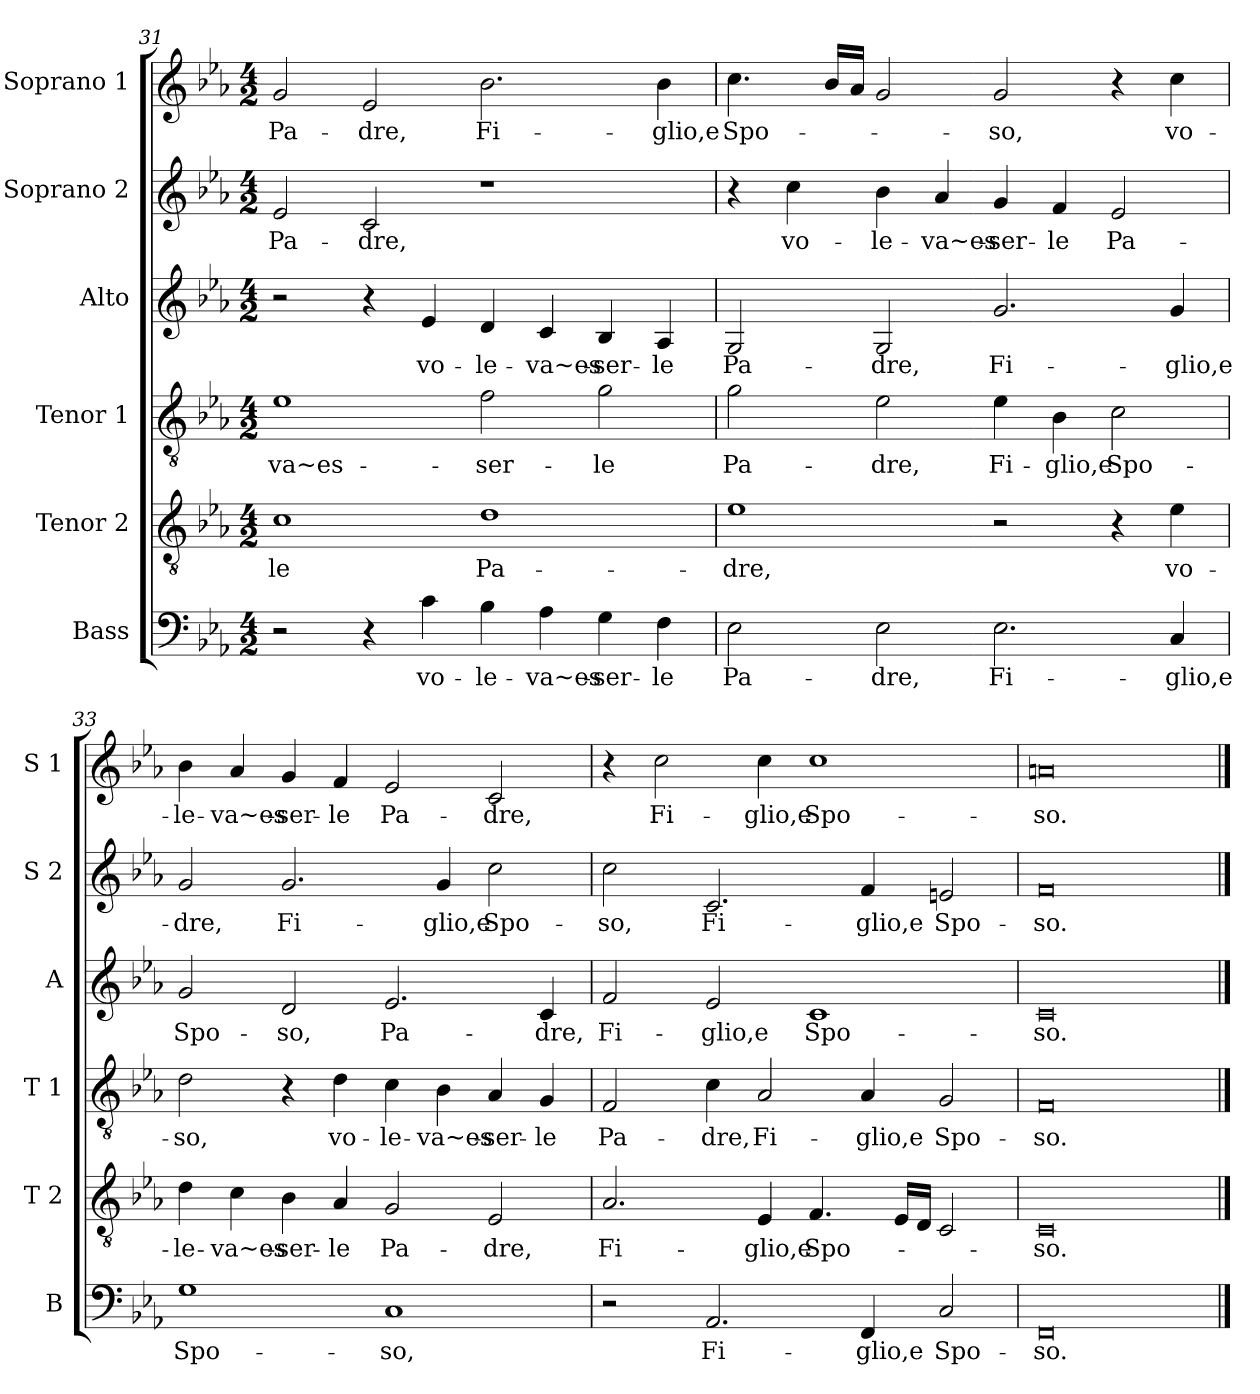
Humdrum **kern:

**kern	**text	**kern	**text	**kern	**text	**kern	**text	**kern	**text	**kern	**text
*part6	*part6	*part5	*part5	*part4	*part4	*part3	*part3	*part2	*part2	*part1	*part1
*staff6	*staff6	*staff5	*staff5	*staff4	*staff4	*staff3	*staff3	*staff2	*staff2	*staff1	*staff1
*I"Bass	*	*I"Tenor 2	*	*I"Tenor 1	*	*I"Alto	*	*I"Soprano 2	*	*I"Soprano 1	*
*I'B	*	*I'T 2	*	*I'T 1	*	*I'A	*	*I'S 2	*	*I'S 1	*
!!LO:PB:g=z
*clefF4	*	*clefGv2	*	*clefGv2	*	*clefG2	*	*clefG2	*	*clefG2	*
*k[b-e-a-]	*	*k[b-e-a-]	*	*k[b-e-a-]	*	*k[b-e-a-]	*	*k[b-e-a-]	*	*k[b-e-a-]	*
*E-:	*	*E-:	*	*E-:	*	*E-:	*	*E-:	*	*E-:	*
*M4/2	*	*M4/2	*	*M4/2	*	*M4/2	*	*M4/2	*	*M4/2	*
=31	=31	=31	=31	=31	=31	=31	=31	=31	=31	=31	=31
!	!	!	!LO:LY:b	!	!LO:LY:b	!	!	!	!LO:LY:b	!	!LO:LY:b
2r	.	1c	-le	1e-	-va~es-	2r	.	2e-/	Pa-	2g/	Pa-
!	!	!	!	!	!	!	!	!	!LO:LY:b	!	!LO:LY:b
4r	.	.	.	.	.	4r	.	2c/	-dre,	2e-/	-dre,
!	!LO:LY:b	!	!	!	!	!	!LO:LY:b	!	!	!	!
4c\	vo-	.	.	.	.	4e-/	vo-	.	.	.	.
!	!LO:LY:b	!	!LO:LY:b	!	!LO:LY:b	!	!LO:LY:b	!	!	!	!LO:LY:b
4B-\	-le-	1d	Pa-	2f\	-ser-	4d/	-le-	1r	.	2.b-\	Fi-
!	!LO:LY:b	!	!	!	!	!	!LO:LY:b	!	!	!	!
4A-\	-va~es-	.	.	.	.	4c/	-va~es-	.	.	.	.
!	!LO:LY:b	!	!	!	!LO:LY:b	!	!LO:LY:b	!	!	!	!
4G\	-ser-	.	.	2g\	-le	4B-/	-ser-	.	.	.	.
!	!LO:LY:b	!	!	!	!	!	!LO:LY:b	!	!	!	!LO:LY:b
4F\	-le	.	.	.	.	4A-/	-le	.	.	4b-\	-glio,e
=32	=32	=32	=32	=32	=32	=32	=32	=32	=32	=32	=32
!	!LO:LY:b	!	!LO:LY:b	!	!LO:LY:b	!	!LO:LY:b	!	!	!	!LO:LY:b
2E-\	Pa-	1e-	-dre,	2g\	Pa-	2G/	Pa-	4r	.	4.cc\	Spo-
!	!	!	!	!	!	!	!	!	!LO:LY:b	!	!
.	.	.	.	.	.	.	.	4cc\	vo-	.	.
.	.	.	.	.	.	.	.	.	.	16b-/LL	.
.	.	.	.	.	.	.	.	.	.	16a-/JJ	.
!	!LO:LY:b	!	!	!	!LO:LY:b	!	!LO:LY:b	!	!LO:LY:b	!	!
2E-\	-dre,	.	.	2e-\	-dre,	2G/	-dre,	4b-\	-le-	2g/	.
!	!	!	!	!	!	!	!	!	!LO:LY:b	!	!
.	.	.	.	.	.	.	.	4a-/	-va~es-	.	.
!	!LO:LY:b	!	!	!	!LO:LY:b	!	!LO:LY:b	!	!LO:LY:b	!	!LO:LY:b
2.E-\	Fi-	2r	.	4e-\	Fi-	2.g/	Fi-	4g/	-ser-	2g/	-so,
!	!	!	!	!	!LO:LY:b	!	!	!	!LO:LY:b	!	!
.	.	.	.	4B-\	-glio,e	.	.	4f/	-le	.	.
!	!	!	!	!	!LO:LY:b	!	!	!	!LO:LY:b	!	!
.	.	4r	.	2c\	Spo-	.	.	2e-/	Pa-	4r	.
!	!LO:LY:b	!	!LO:LY:b	!	!	!	!LO:LY:b	!	!	!	!LO:LY:b
4C/	-glio,e	4e-\	vo-	.	.	4g/	-glio,e	.	.	4cc\	vo-
=33	=33	=33	=33	=33	=33	=33	=33	=33	=33	=33	=33
!	!LO:LY:b	!	!LO:LY:b	!	!LO:LY:b	!	!LO:LY:b	!	!LO:LY:b	!	!LO:LY:b
1G	Spo-	4d\	-le-	2d\	-so,	2g/	Spo-	2g/	-dre,	4b-\	-le-
!	!	!	!LO:LY:b	!	!	!	!	!	!	!	!LO:LY:b
.	.	4c\	-va~es-	.	.	.	.	.	.	4a-/	-va~es-
!	!	!	!LO:LY:b	!	!	!	!LO:LY:b	!	!LO:LY:b	!	!LO:LY:b
.	.	4B-\	-ser-	4r	.	2d/	-so,	2.g/	Fi-	4g/	-ser-
!	!	!	!LO:LY:b	!	!LO:LY:b	!	!	!	!	!	!LO:LY:b
.	.	4A-/	-le	4d\	vo-	.	.	.	.	4f/	-le
!	!LO:LY:b	!	!LO:LY:b	!	!LO:LY:b	!	!LO:LY:b	!	!	!	!LO:LY:b
1C	-so,	2G/	Pa-	4c\	-le-	2.e-/	Pa-	.	.	2e-/	Pa-
!	!	!	!	!	!LO:LY:b	!	!	!	!LO:LY:b	!	!
.	.	.	.	4B-\	-va~es-	.	.	4g/	-glio,e	.	.
!	!	!	!LO:LY:b	!	!LO:LY:b	!	!	!	!LO:LY:b	!	!LO:LY:b
.	.	2E-/	-dre,	4A-/	-ser-	.	.	2cc\	Spo-	2c/	-dre,
!	!	!	!	!	!LO:LY:b	!	!LO:LY:b	!	!	!	!
.	.	.	.	4G/	-le	4c/	-dre,	.	.	.	.
!!LO:LB:g=z
=34	=34	=34	=34	=34	=34	=34	=34	=34	=34	=34	=34
!	!	!	!LO:LY:b	!	!LO:LY:b	!	!LO:LY:b	!	!LO:LY:b	!	!
2r	.	2.A-/	Fi-	2F/	Pa-	2f/	Fi-	2cc\	-so,	4r	.
!	!	!	!	!	!	!	!	!	!	!	!LO:LY:b
.	.	.	.	.	.	.	.	.	.	2cc\	Fi-
!	!LO:LY:b	!	!	!	!LO:LY:b	!	!LO:LY:b	!	!LO:LY:b	!	!
2.AA-/	Fi-	.	.	4c\	-dre,	2e-/	-glio,e	2.c/	Fi-	.	.
!	!	!	!LO:LY:b	!	!LO:LY:b	!	!	!	!	!	!LO:LY:b
.	.	4E-/	-glio,e	2A-/	Fi-	.	.	.	.	4cc\	-glio,e
!	!	!	!LO:LY:b	!	!	!	!LO:LY:b	!	!	!	!LO:LY:b
.	.	4.F/	Spo-	.	.	1c	Spo-	.	.	1cc	Spo-
!	!LO:LY:b	!	!	!	!LO:LY:b	!	!	!	!LO:LY:b	!	!
4FF/	-glio,e	.	.	4A-/	-glio,e	.	.	4f/	-glio,e	.	.
.	.	16E-/LL	.	.	.	.	.	.	.	.	.
.	.	16D/JJ	.	.	.	.	.	.	.	.	.
!	!LO:LY:b	!	!	!	!LO:LY:b	!	!	!	!LO:LY:b	!	!
2C/	Spo-	2C/	.	2G/	Spo-	.	.	2en/	Spo-	.	.
=35	=35	=35	=35	=35	=35	=35	=35	=35	=35	=35	=35
!	!LO:LY:b	!	!LO:LY:b	!	!LO:LY:b	!	!LO:LY:b	!	!LO:LY:b	!	!LO:LY:b
0FF	-so.	0C	-so.	0F	-so.	0c	-so.	0f	-so.	0an	-so.
==	==	==	==	==	==	==	==	==	==	==	==
*-	*-	*-	*-	*-	*-	*-	*-	*-	*-	*-	*-
